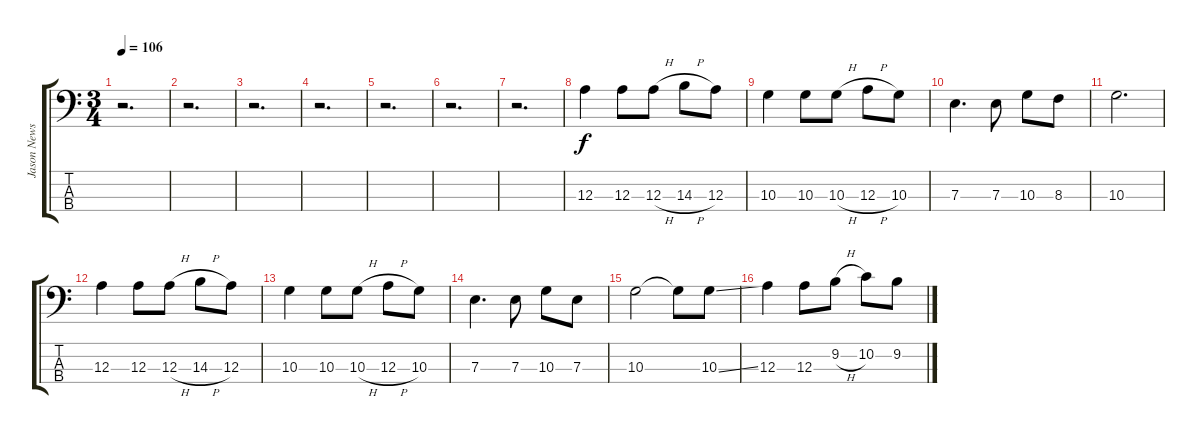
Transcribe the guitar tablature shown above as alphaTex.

\track ("Jason Newsted [Bass]" "Jason News") {instrument electricbassfinger}
\staff {score tabs}
\tuning (G2 D2 A1 E1) {hide}
\ts (3 4)
\tempo 106
\clef f4
\ks c
r.2{d dy f} |
r.2{d} |
r.2{d} |
r.2{d} |
r.2{d} |
r.2{d} |
r.2{d} |
12.3.4{volume 10} 12.3.8 12.3{h}.8 14.3{h}.8 12.3.8 |
10.3.4 10.3.8 10.3{h}.8 12.3{h}.8 10.3.8 |
7.3.4{d} 7.3.8 10.3.8 8.3.8 |
10.3.2{d} |
12.3.4{volume 10} 12.3.8 12.3{h}.8 14.3{h}.8 12.3.8 |
10.3.4 10.3.8 10.3{h}.8 12.3{h}.8 10.3.8 |
7.3.4{d} 7.3.8 10.3.8 7.3.8 |
10.3.2 10.3{t}.8 10.3{ss}.8 |
12.3.4 12.3.8 9.2{h}.8 10.2.8 9.2.8
